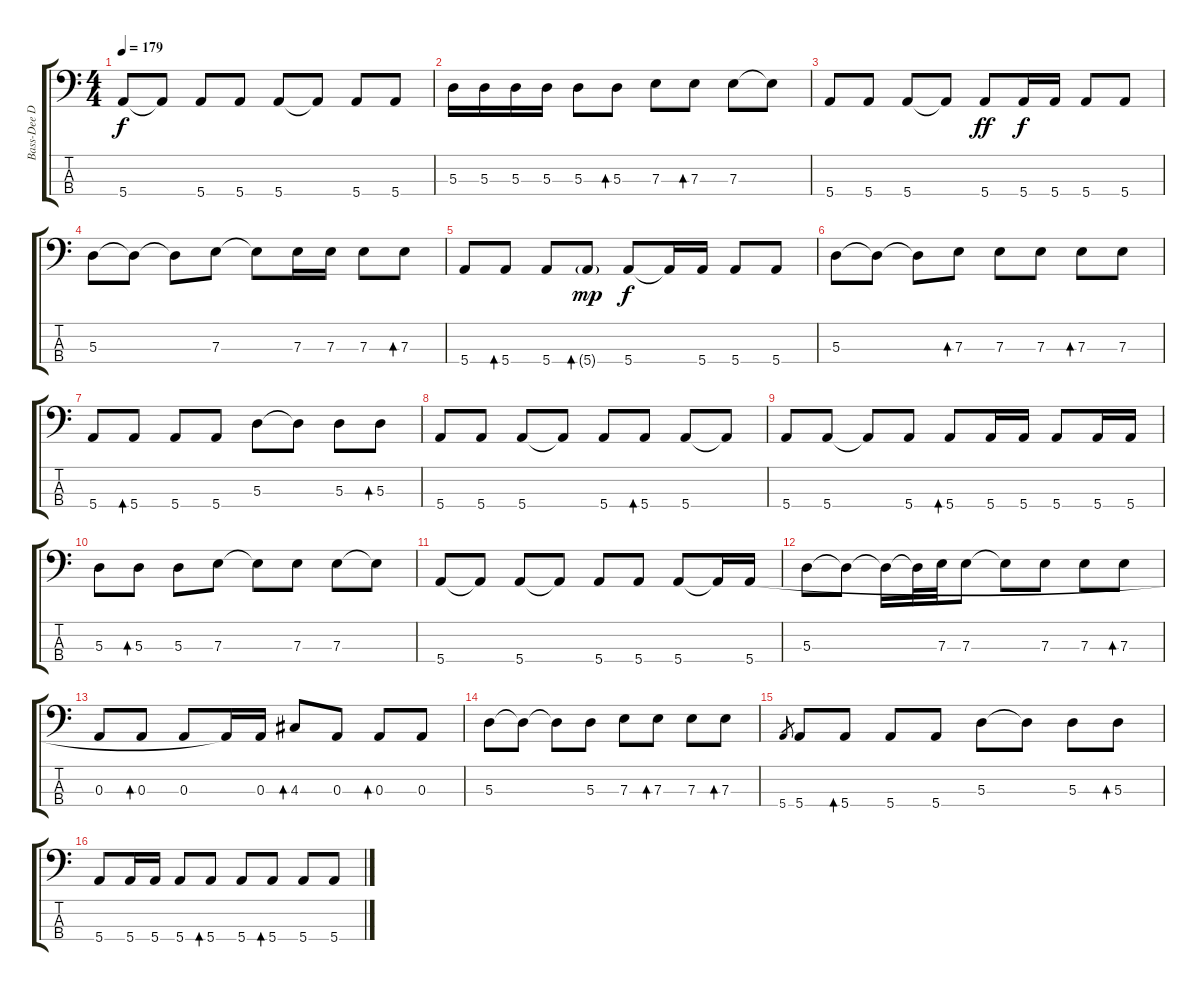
\track ("Bass-Dee Dee Ramone" "Bass-Dee D") {instrument electricbasspick}
\staff {score tabs}
\tuning (G2 D2 A1 E1) {hide}
\ts (4 4)
\tempo 179
\clef f4
\ks c
5.4.8{dy f} 5.4{t}.8 5.4.8 5.4.8 5.4.8 5.4{t}.8 5.4.8 5.4.8 |
5.3.16 5.3.16 5.3.16 5.3.16 5.3.8 5.3.8{bd 60} 7.3.8 7.3.8{bd 60} 7.3.8 7.3{t}.8 |
5.4.8 5.4.8 5.4.8 5.4{t}.8 5.4.8{dy ff} 5.4.16{dy f} 5.4.16 5.4.8 5.4.8 |
5.3.8 5.3{t}.8 5.3{t}.8 7.3.8 7.3{t}.8 7.3.16 7.3.16 7.3.8 7.3.8{bd 60} |
5.4.8 5.4.8{bd 240} 5.4.8 5.4{g}.8{bd 240 dy mp} 5.4.8{dy f} 5.4{t}.16 5.4.16 5.4.8 5.4.8 |
5.3.8 5.3{t}.8 5.3{t}.8 7.3.8{bd 240} 7.3.8 7.3.8 7.3.8{bd 240} 7.3.8 |
5.4.8 5.4.8{bd 240} 5.4.8 5.4.8 5.3.8 5.3{t}.8 5.3.8 5.3.8{bd 240} |
5.4.8 5.4.8 5.4.8 5.4{t}.8 5.4.8 5.4.8{bd 240} 5.4.8 5.4{t}.8 |
5.4.8 5.4.8 5.4{t}.8 5.4.8 5.4.8{bd 240} 5.4.16 5.4.16 5.4.8 5.4.16 5.4.16 |
5.3.8 5.3.8{bd 240} 5.3.8 7.3.8 7.3{t}.8 7.3.8 7.3.8 7.3{t}.8 |
5.4.8 5.4{t}.8 5.4.8 5.4{t}.8 5.4.8 5.4.8 5.4.8 5.4{t}.16 5.4.16 |
5.3.8 5.3{t}.8 5.3{t}.16 5.3{t}.32 7.3.32 7.3.8 7.3{t}.8 7.3.8 7.3.8 7.3.8{bd 60} |
0.3.8 0.3.8{bd 240} 0.3.8 5.4{t}.16 0.3.16 4.3.8{bd 60} 0.3.8 0.3.8{bd 60} 0.3.8 |
5.3.8 5.3{t}.8 5.3{t}.8 5.3.8 7.3.8 7.3.8{bd 240} 7.3.8 7.3.8{bd 60} |
5.4.8{gr} 5.4.8 5.4.8{bd 60} 5.4.8 5.4.8 5.3.8 5.3{t}.8 5.3.8 5.3.8{bd 60} |
5.4.8 5.4.16 5.4.16 5.4.8 5.4.8{bd 240} 5.4.8 5.4.8{bd 240} 5.4.8 5.4.8
